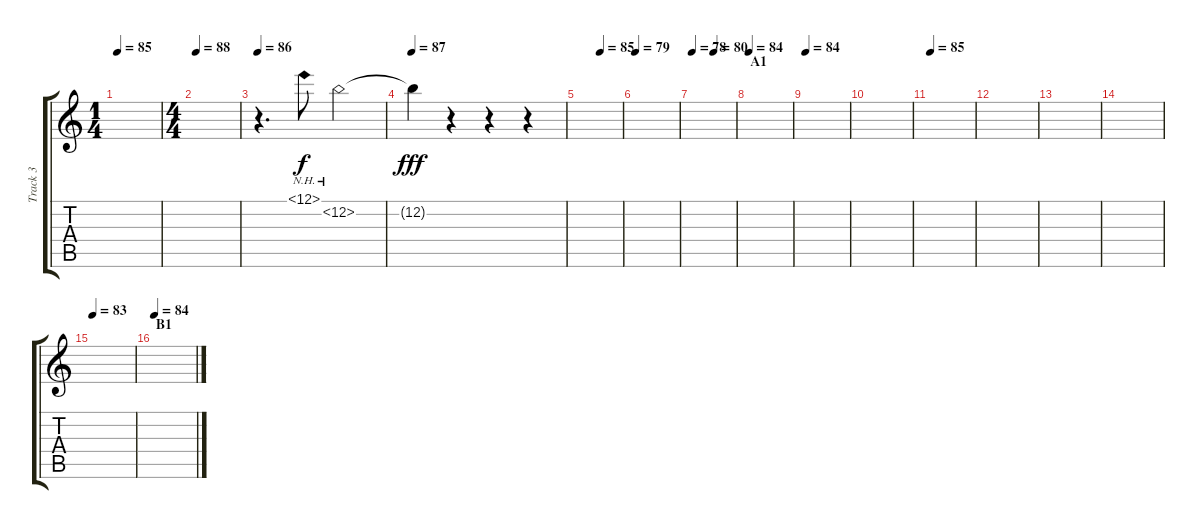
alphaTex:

\track ("Track 3" "Track 3") {instrument distortionguitar}
\staff {score tabs}
\tuning (E4 B3 G3 D3 A2 E2) {hide}
\ts (1 4)
\tempo 85
\tempo 180
\tempo 85
\clef g2
\ks c
|
\ts (4 4)
\tempo 88
|
\tempo 86
r.4{d} 12.1{nh}.8 12.2{nh}.2 |
\tempo 87
12.2{t}.4{dy fff} r.4 r.4 r.4 |
\tempo (85 0.5)
|
\tempo 79
|
\tempo 78
\tempo (80 0.5)
|
\section ("" "A1")
\tempo 84
|
\tempo 84
|
|
\tempo 85
|
|
|
|
\tempo 83
|
\section ("" "B1")
\tempo 84
